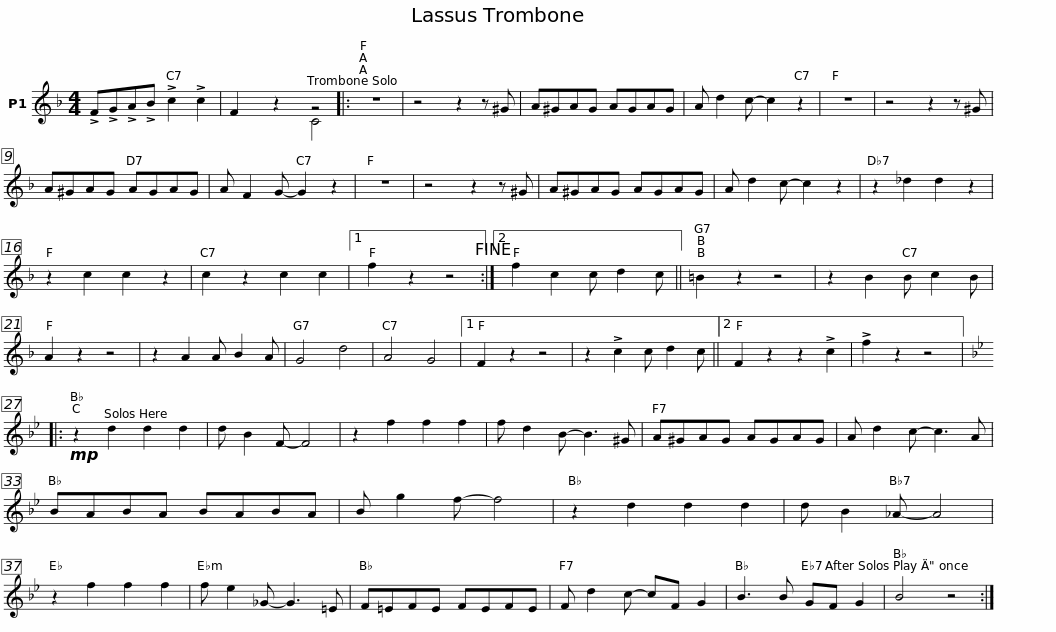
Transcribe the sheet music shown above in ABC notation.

X:1
%%score ( 1 2 )
L:1/8
M:4/4
I:linebreak $
K:F
V:1 treble
V:2 treble
V:1
 !>!F!>!G!>!A!>!B !>!c2 !>!c2 | F2 z2 z4 |:$ z8 | z4 z2 z ^G | A^GAG AGAG | %5
 A d2 c- c2 z2 |$ z8 | z4 z2 z ^G | A^GAG AGAG | A F2 G- G2 z2 |$ %10
 z8 | z4 z2 z ^G | A^GAG AGAG | A d2 c- c2 z2 |$ z2 _d2 d2 z2 | %15
 z2 c2 c2 z2 | c2 z2 c2 c2 |1 f2 z2 z4!fine! :|2 f2 c2 c d2 c ||$ =B2 z2 z4 | %20
 z2 B2 B c2 B | A2 z2 z4 | z2 A2 A B2 A |$ G4 d4 | A4 G4 |1 %25
 F2 z2 z4 | z2 !>!c2 c d2 c ||2 F2 z2 z2 !>!c2 | !>!f2 z2 z4 |:$[K:Bb]!mp! z2 d2 d2 d2 | %30
 d B2 F- F4 | z2 f2 f2 f2 | f d2 B- B3 ^G |$ A^GAG AGAG | A d2 c- c3 A | %35
 BABA BABA | B g2 f- f4 |$ z2 d2 d2 d2 | d B2 _A- A4 | z2 f2 f2 f2 | %40
 f e2 _G- G3 =E |$ F=EFE FEFE | F d2 c- cF G2 | B3 B GF G2 | B4 z4 :| %45
V:2
 x8 | x x2 x C4 |:$ x8 | x8 | x8 | %5
 x8 |$ x8 | x8 | x8 | x8 |$ %10
 x8 | x8 | x8 | x8 |$ x8 | %15
 x8 | x8 |1 x8 :|2 x8 ||$ x8 | %20
 x8 | x8 | x8 |$ x8 | x8 |1 %25
 x8 | x8 ||2 x8 | x8 |:$[K:Bb] x8 | %30
 x8 | x8 | x8 |$ x8 | x8 | %35
 x8 | x8 |$ x8 | x8 | x8 | %40
 x8 |$ x8 | x8 | x8 | x8 :| %45
